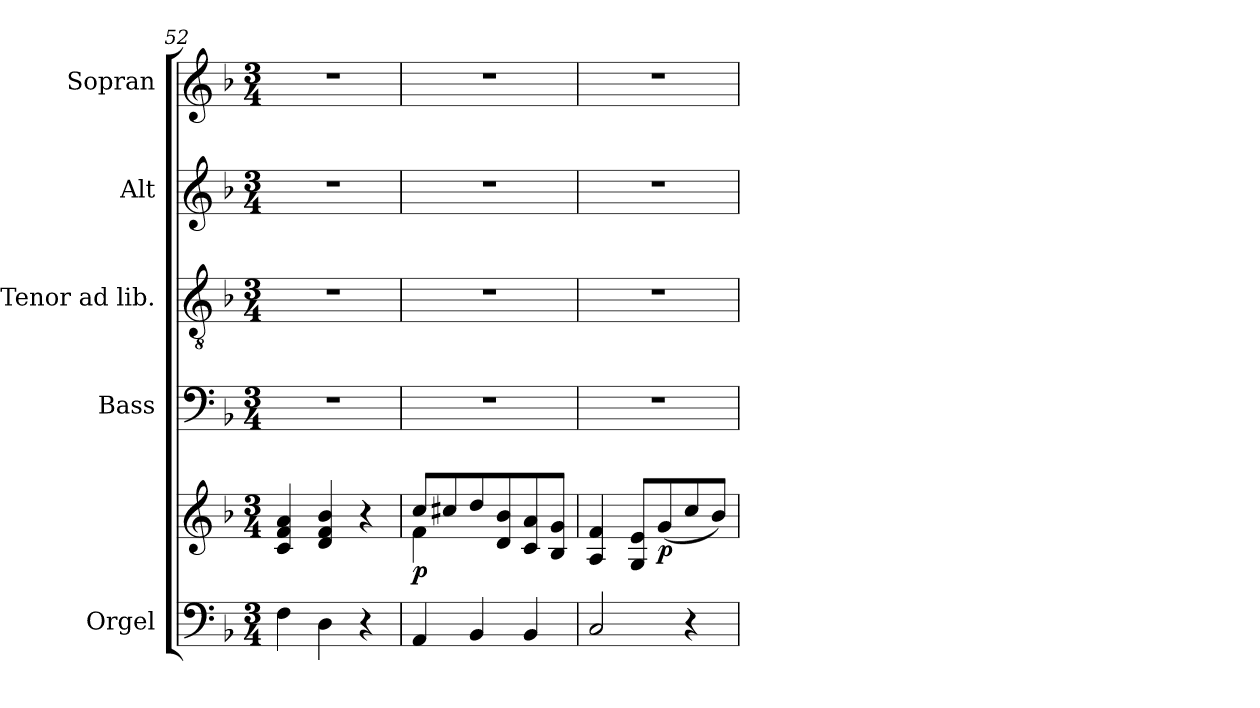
**kern	**kern	**dynam	**kern	**kern	**kern	**kern
*part5	*part5	*part5	*part4	*part3	*part2	*part1
*staff6	*staff5	*staff5/6	*staff4	*staff3	*staff2	*staff1
*I"Orgel	*	*	*I"Bass	*I"Tenor ad lib.	*I"Alt	*I"Sopran
*I'Org.	*	*	*I'B	*I'T	*I'A	*I'S
*clefF4	*clefG2	*	*clefF4	*clefGv2	*clefG2	*clefG2
*k[b-]	*k[b-]	*	*k[b-]	*k[b-]	*k[b-]	*k[b-]
*F:	*F:	*	*F:	*F:	*F:	*F:
*M3/4	*M3/4	*	*M3/4	*M3/4	*M3/4	*M3/4
=52	=52	=52	=52	=52	=52	=52
4F\	4c/ 4f/ 4a/	.	2.r	2.r	2.r	2.r
4D\	4d/ 4f/ 4b-/	.	.	.	.	.
4r	4r	.	.	.	.	.
=53	=53	=53	=53	=53	=53	=53
*	*^	*	*	*	*	*
!	!	!	!LO:DY:b	!	!	!	!
4AA/	8cc/L	4f\	p	2.r	2.r	2.r	2.r
.	8cc#X/	.	.	.	.	.	.
4BB-/	8dd/	2ryy	.	.	.	.	.
.	8d/ 8b-/	.	.	.	.	.	.
4BB-/	8c/ 8a/	.	.	.	.	.	.
.	8B-/ 8g/J	.	.	.	.	.	.
*	*v	*v	*	*	*	*	*
=54	=54	=54	=54	=54	=54	=54
2C/	4A/ 4f/	.	2.r	2.r	2.r	2.r
.	8G/ 8e/L	.	.	.	.	.
!	!	!LO:DY:b	!	!	!	!
.	(<8g/	p	.	.	.	.
4r	8cc/	.	.	.	.	.
.	8b-/J)	.	.	.	.	.
=	=	=	=	=	=	=
*-	*-	*-	*-	*-	*-	*-
